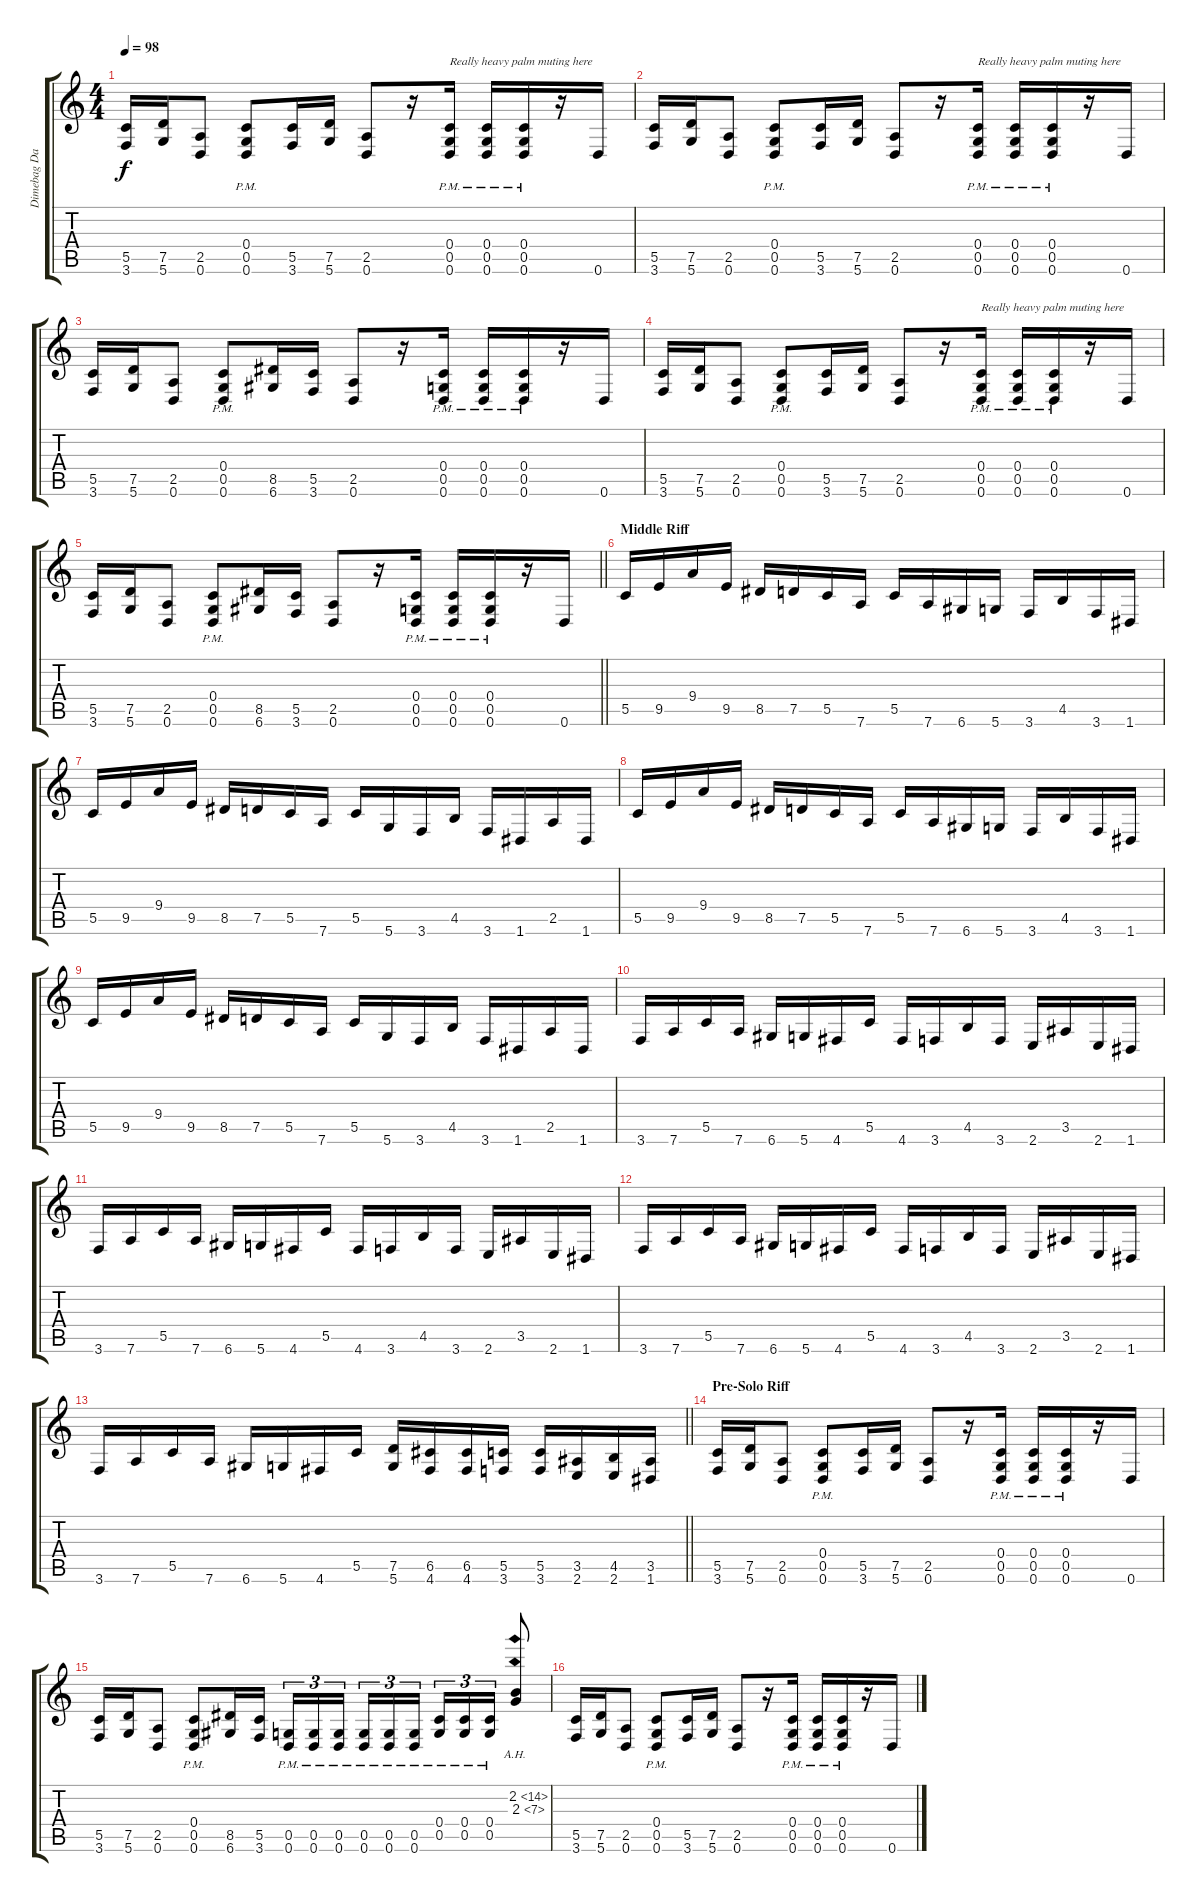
\track ("Dimebag Darrell" "Dimebag Da") {instrument overdrivenguitar}
\staff {score tabs}
\tuning (D4 A3 F3 C3 G2 D2) {hide}
\ts (4 4)
\tempo 98
\clef g2
\ks c
(5.5 3.6).16{dy f} (7.5 5.6).16 (2.5 0.6).8 (0.4{pm} 0.5{pm} 0.6{pm}).8 (5.5 3.6).16 (7.5 5.6).16 (2.5 0.6).8 r.16 (0.4{pm} 0.5{pm} 0.6{pm}).16{txt "Really heavy palm muting here"} (0.4{pm} 0.5{pm} 0.6{pm}).16 (0.4{pm} 0.5{pm} 0.6{pm}).16 r.16 0.6.16 |
(5.5 3.6).16 (7.5 5.6).16 (2.5 0.6).8 (0.4{pm} 0.5{pm} 0.6{pm}).8 (5.5 3.6).16 (7.5 5.6).16 (2.5 0.6).8 r.16 (0.4{pm} 0.5{pm} 0.6{pm}).16{txt "Really heavy palm muting here"} (0.4{pm} 0.5{pm} 0.6{pm}).16 (0.4{pm} 0.5{pm} 0.6{pm}).16 r.16 0.6.16 |
(5.5 3.6).16 (7.5 5.6).16 (2.5 0.6).8 (0.4{pm} 0.5{pm} 0.6{pm}).8 (8.5 6.6).16 (5.5 3.6).16 (2.5 0.6).8 r.16 (0.4{pm} 0.5{pm} 0.6{pm}).16 (0.4{pm} 0.5{pm} 0.6{pm}).16 (0.4{pm} 0.5{pm} 0.6{pm}).16 r.16 0.6.16 |
(5.5 3.6).16 (7.5 5.6).16 (2.5 0.6).8 (0.4{pm} 0.5{pm} 0.6{pm}).8 (5.5 3.6).16 (7.5 5.6).16 (2.5 0.6).8 r.16 (0.4{pm} 0.5{pm} 0.6{pm}).16{txt "Really heavy palm muting here"} (0.4{pm} 0.5{pm} 0.6{pm}).16 (0.4{pm} 0.5{pm} 0.6{pm}).16 r.16 0.6.16 |
\barLineRight lightlight
(5.5 3.6).16 (7.5 5.6).16 (2.5 0.6).8 (0.4{pm} 0.5{pm} 0.6{pm}).8 (8.5 6.6).16 (5.5 3.6).16 (2.5 0.6).8 r.16 (0.4{pm} 0.5{pm} 0.6{pm}).16 (0.4{pm} 0.5{pm} 0.6{pm}).16 (0.4{pm} 0.5{pm} 0.6{pm}).16 r.16 0.6.16 |
\section ("" "Middle Riff")
5.5.16 9.5.16 9.4.16 9.5.16 8.5.16 7.5.16 5.5.16 7.6.16 5.5.16 7.6.16 6.6.16 5.6.16 3.6.16 4.5.16 3.6.16 1.6.16 |
5.5.16 9.5.16 9.4.16 9.5.16 8.5.16 7.5.16 5.5.16 7.6.16 5.5.16 5.6.16 3.6.16 4.5.16 3.6.16 1.6.16 2.5.16 1.6.16 |
5.5.16 9.5.16 9.4.16 9.5.16 8.5.16 7.5.16 5.5.16 7.6.16 5.5.16 7.6.16 6.6.16 5.6.16 3.6.16 4.5.16 3.6.16 1.6.16 |
5.5.16 9.5.16 9.4.16 9.5.16 8.5.16 7.5.16 5.5.16 7.6.16 5.5.16 5.6.16 3.6.16 4.5.16 3.6.16 1.6.16 2.5.16 1.6.16 |
3.6.16 7.6.16 5.5.16 7.6.16 6.6.16 5.6.16 4.6.16 5.5.16 4.6.16 3.6.16 4.5.16 3.6.16 2.6.16 3.5.16 2.6.16 1.6.16 |
3.6.16 7.6.16 5.5.16 7.6.16 6.6.16 5.6.16 4.6.16 5.5.16 4.6.16 3.6.16 4.5.16 3.6.16 2.6.16 3.5.16 2.6.16 1.6.16 |
3.6.16 7.6.16 5.5.16 7.6.16 6.6.16 5.6.16 4.6.16 5.5.16 4.6.16 3.6.16 4.5.16 3.6.16 2.6.16 3.5.16 2.6.16 1.6.16 |
\barLineRight lightlight
3.6.16 7.6.16 5.5.16 7.6.16 6.6.16 5.6.16 4.6.16 5.5.16 (7.5 5.6).16 (6.5 4.6).16 (6.5 4.6).16 (5.5 3.6).16 (5.5 3.6).16 (3.5 2.6).16 (4.5 2.6).16 (3.5 1.6).16 |
\section ("" "Pre-Solo Riff")
(5.5 3.6).16 (7.5 5.6).16 (2.5 0.6).8 (0.4{pm} 0.5{pm} 0.6{pm}).8 (5.5 3.6).16 (7.5 5.6).16 (2.5 0.6).8 r.16 (0.4{pm} 0.5{pm} 0.6{pm}).16 (0.4{pm} 0.5{pm} 0.6{pm}).16 (0.4{pm} 0.5{pm} 0.6{pm}).16 r.16 0.6.16 |
(5.5 3.6).16 (7.5 5.6).16 (2.5 0.6).8 (0.4{pm} 0.5{pm} 0.6{pm}).8 (8.5 6.6).16 (5.5 3.6).16 (0.5{pm} 0.6{pm}).16{tu (3 2)} (0.5{pm} 0.6{pm}).16{tu (3 2)} (0.5{pm} 0.6{pm}).16{tu (3 2) beam splitsecondary} (0.5{pm} 0.6{pm}).16{tu (3 2)} (0.5{pm} 0.6{pm}).16{tu (3 2)} (0.5{pm} 0.6{pm}).16{tu (3 2)} (0.4{pm} 0.5{pm}).16{tu (3 2)} (0.4{pm} 0.5{pm}).16{tu (3 2)} (0.4{pm} 0.5{pm}).16{tu (3 2)} (2.2{ah 12} 2.3{ah 5}).8 |
(5.5 3.6).16 (7.5 5.6).16 (2.5 0.6).8 (0.4{pm} 0.5{pm} 0.6{pm}).8 (5.5 3.6).16 (7.5 5.6).16 (2.5 0.6).8 r.16 (0.4{pm} 0.5{pm} 0.6{pm}).16 (0.4{pm} 0.5{pm} 0.6{pm}).16 (0.4{pm} 0.5{pm} 0.6{pm}).16 r.16 0.6.16
